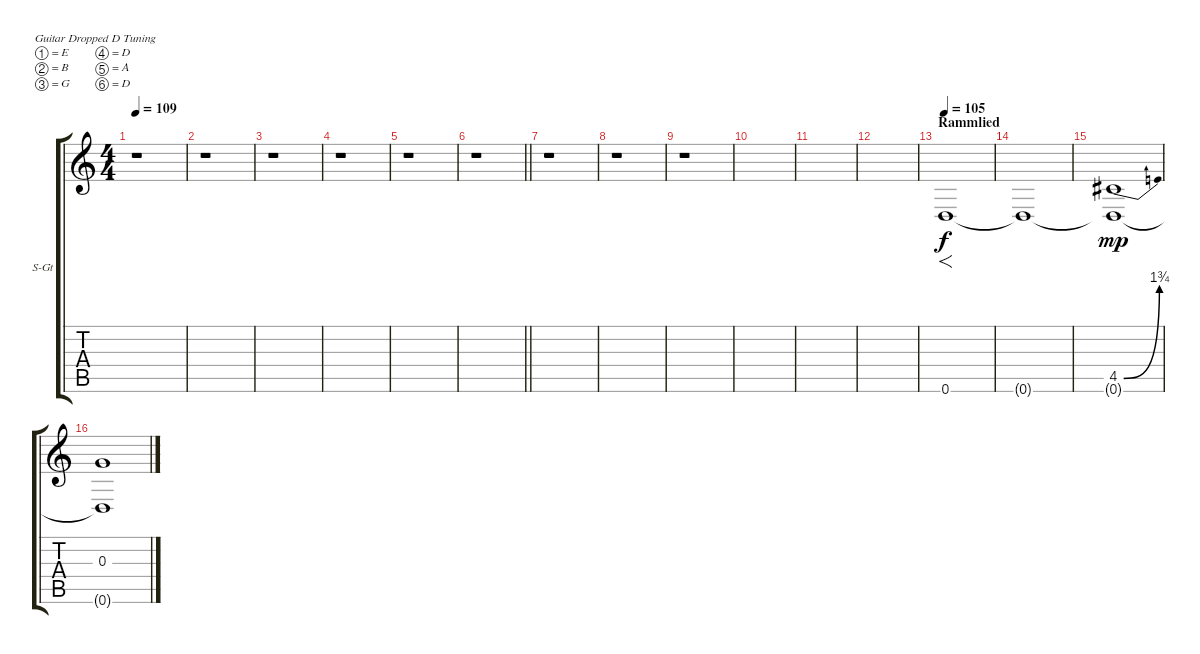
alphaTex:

\bracketExtendMode groupsimilarinstruments
\firstSystemTrackNameOrientation horizontal
\otherSystemsTrackNameOrientation horizontal
\track ("Keyboard (Christian)" "S-Gt") {instrument pad4choir}
\staff {score tabs}
\tuning (E4 B3 G3 D3 A2 D2)
\displaytranspose 12
\ts (4 4)
\tempo 109
\clef g2
\ks c
r.1{dy p} |
r.1 |
r.1 |
r.1 |
r.1 |
\barLineRight lightlight
r.1 |
r.1 |
r.1 |
r.1 |
|
|
|
\section ("" "Rammlied")
\tempo 105
0.6.1{f dy f} |
0.6{t}.1 |
(4.5{be (bend 0 0 60 7)} 0.6{t}).1{dy mp} |
(0.3 0.6{t}).1
